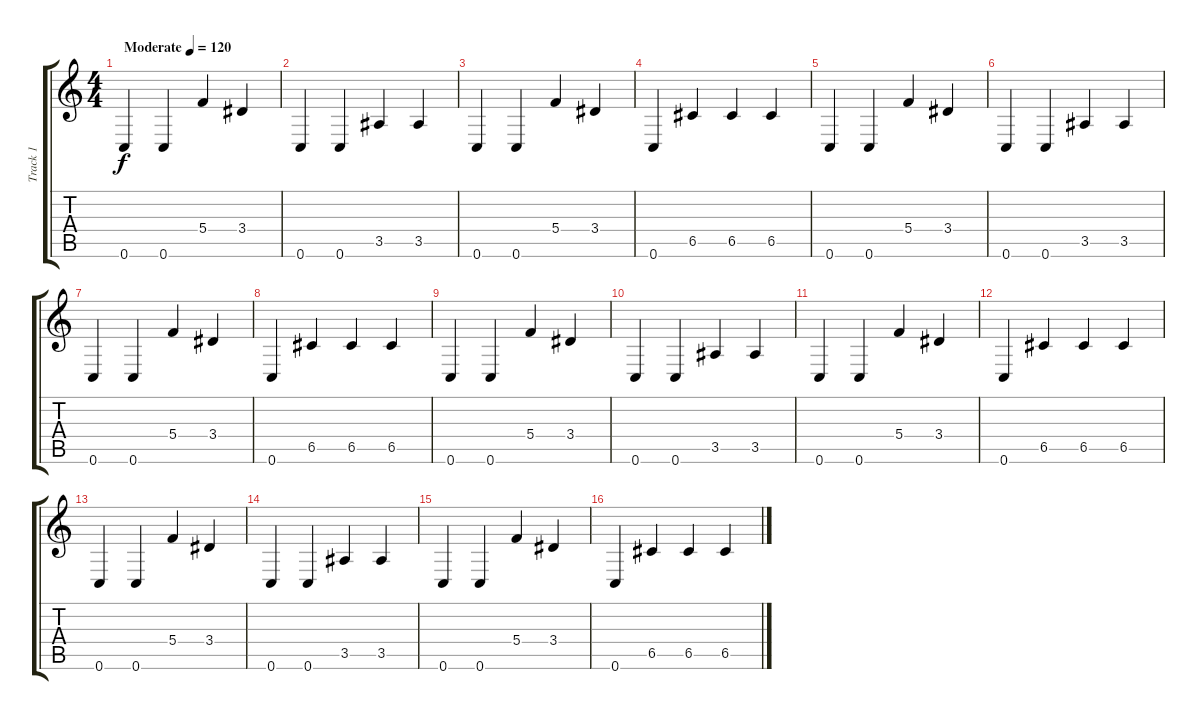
\track ("Track 1" "Track 1") {instrument synthbass2}
\staff {score tabs}
\tuning (D4 A3 F3 C3 G2 C2) {hide}
\ts (4 4)
\tempo (120 "Moderate")
\clef g2
\ks c
0.6.4{dy f instrument synthbass2} 0.6.4 5.4.4 3.4.4 |
0.6.4 0.6.4 3.5.4 3.5.4 |
0.6.4 0.6.4 5.4.4 3.4.4 |
0.6.4 6.5.4 6.5.4 6.5.4 |
0.6.4 0.6.4 5.4.4 3.4.4 |
0.6.4 0.6.4 3.5.4 3.5.4 |
0.6.4 0.6.4 5.4.4 3.4.4 |
0.6.4 6.5.4 6.5.4 6.5.4 |
0.6.4 0.6.4 5.4.4 3.4.4 |
0.6.4 0.6.4 3.5.4 3.5.4 |
0.6.4 0.6.4 5.4.4 3.4.4 |
0.6.4 6.5.4 6.5.4 6.5.4 |
0.6.4 0.6.4 5.4.4 3.4.4 |
0.6.4 0.6.4 3.5.4 3.5.4 |
0.6.4 0.6.4 5.4.4 3.4.4 |
0.6.4 6.5.4 6.5.4 6.5.4
